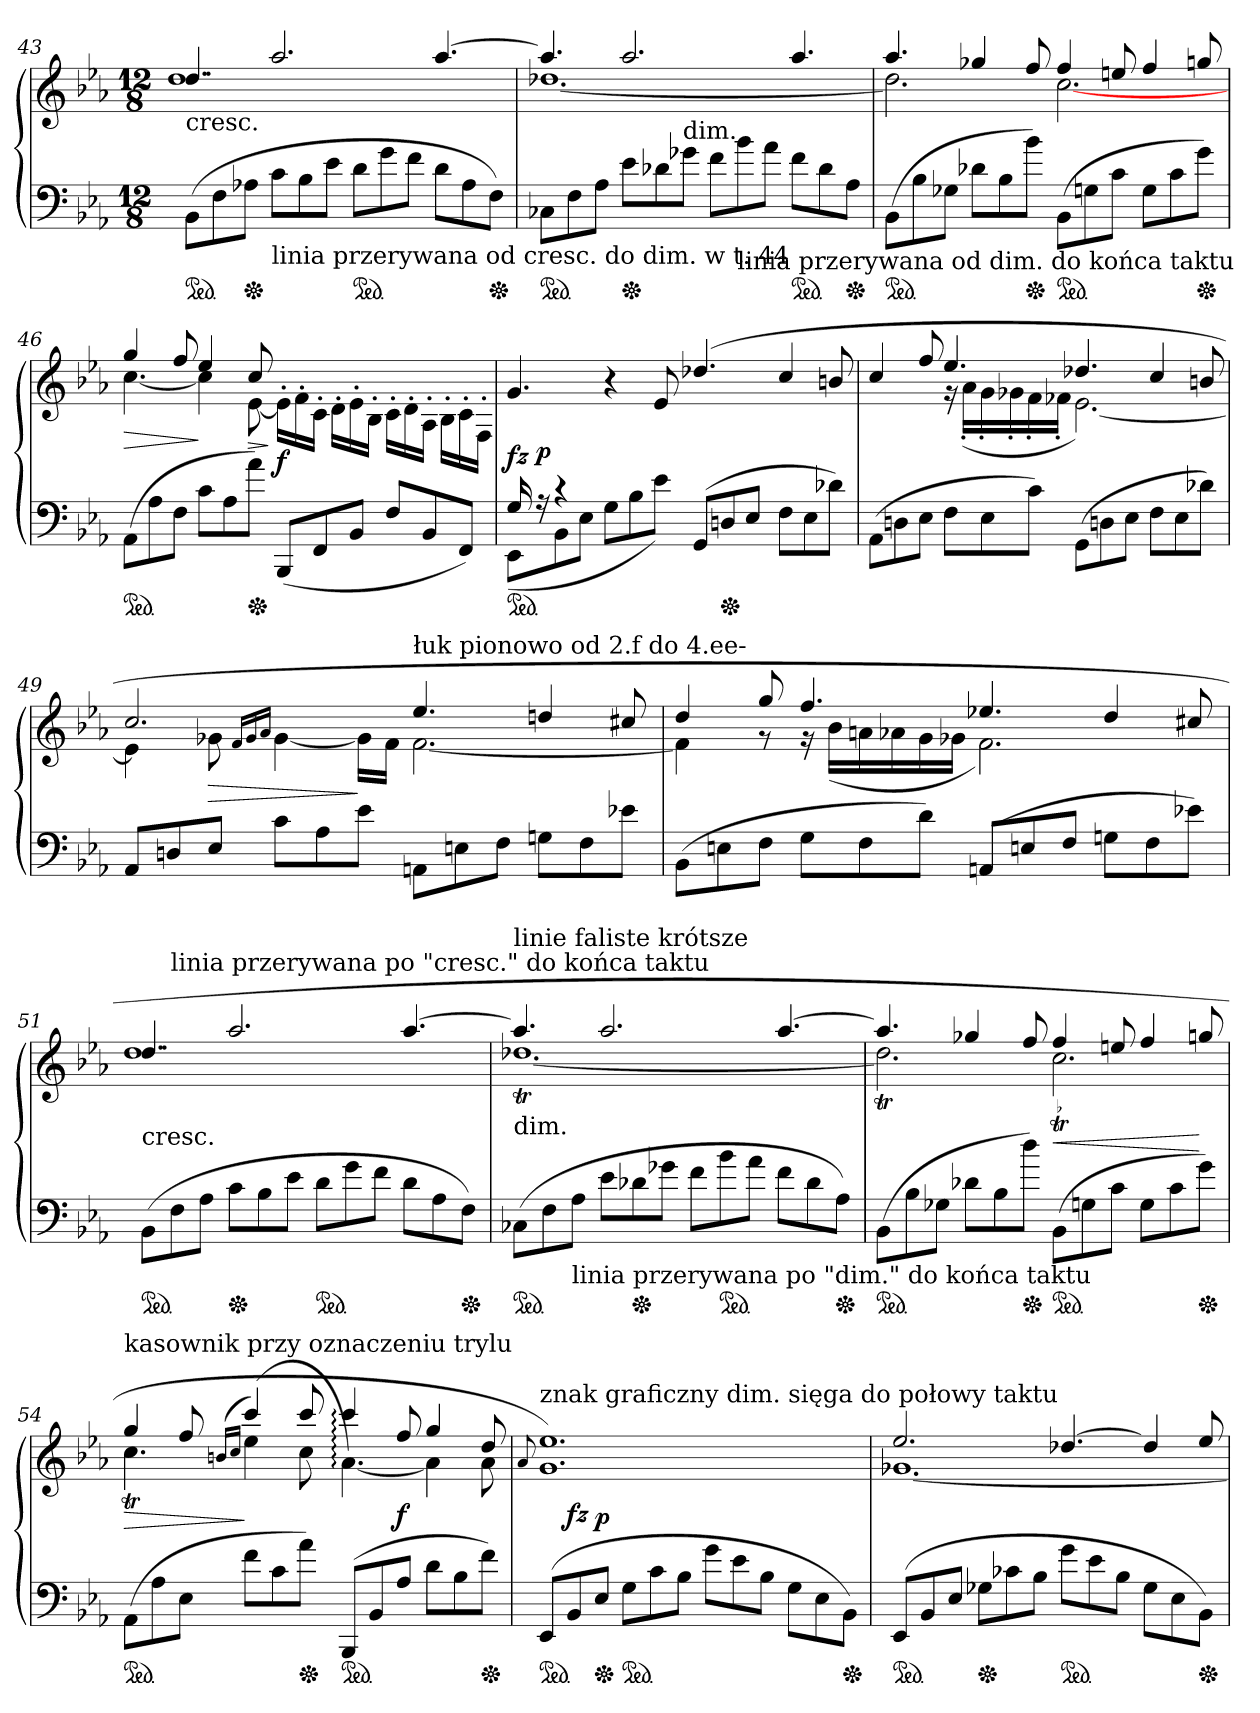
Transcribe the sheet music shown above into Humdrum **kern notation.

**kern	**kern	**dynam
*part1	*part1	*part1
*staff2	*staff1	*staff1/2
*clefF4	*clefG2	*
*k[b-e-a-]	*k[b-e-a-]	*
*M12/8	*M12/8	*
=43	=43	=43
*	*^	*
!	!LO:TX:c:t=cresc.	!	!
*ped	*	*	*
(>8BB-L	4.dd	1.dd	.
8F	.	.	.
*Xped	*	*	*
8A-XJ	.	.	.
!LO:TX:b:t=linia przerywana od cresc. do dim. w t. 44	!	!	!
8cL	2.aa-	.	.
8B-	.	.	.
8e-\J	.	.	.
*ped	*	*	*
8d\L	.	.	.
8g\	.	.	.
8f\J	.	.	.
8dL	[4.aa-	.	.
8A-	.	.	.
*Xped	*	*	*
8FJ)	.	.	.
=44	=44	=44	=44
*	*	*^	*
*ped	*	*	*	*
8C-XL	4.aa-]	[1.dd-X	2ryy	.
8F	.	.	.	.
8A-J	.	.	.	.
*Xped	*	*	*	*
8e-\L	2.aa-	.	.	.
8d-X	.	.	8ryy	.
!	!	!	!LO:TX:c:t=dim.	!
8g-XJ	.	.	2..ryy	.
8f\L	.	.	.	.
!LO:TX:b:t=linia przerywana od dim. do końca taktu	!	!	!	!
8b-\	.	.	.	.
8a-\J	.	.	.	.
*ped	*	*	*	*
8f\L	4.aa-	.	.	.
8d-\	.	.	.	.
*Xped	*	*	*	*
8A-J	.	.	.	.
*	*	*v	*v	*
=45	=45	=45	=45
*ped	*	*	*
(>8BB-L	4.aa-	2.dd-]	.
8B-	.	.	.
8G-XJ	.	.	.
8d-XL	4gg-X	.	.
8B-	.	.	.
*Xped	*	*	*
8b-\J)	8ff	.	.
*ped	*	*	*
(>8BB-L	4ff	[>2.cc	.
8Gn	.	.	.
8cJ	8een	.	.
8GL	4ff	.	.
8c	.	.	.
*Xped	*	*	*
8g\J)	8ggn	.	.
=46	=46	=46	=46
*ped	*	*	*
(>8AA-L	4gg	[4.cc	>
8A-	.	.	.
8FJ	8ff	.	.
8cL	4ee-	4cc]	]
8A-	.	.	.
*Xped	*	*	*
8a-\J)	8cc	[8e-	>
(<8BBB-L	2.ryy	16e-'>\LL]	] f
.	.	16f'>\	.
8FF	.	16c'>\JJ	.
.	.	16d'>\LL	.
8BB-J	.	16e-'>\	.
.	.	16B-'>\JJ	.
8FL	.	16c'>\LL	.
.	.	16d'>\	.
8BB-	.	16A-'>\JJ	.
.	.	16B-'>\LL	.
8FFJ)	.	16c'>\	.
.	.	16F'>\JJ	.
=47	=47	=47	=47
*^	*	*	*
*ped	*	*	*	*
16G	(>8EE-L	4.g	16ryy	fz
16r	.	.	1ryy	p
4r	8BB-	.	.	.
.	8E-J	.	.	.
4.ryy	8GL	4r	.	.
.	8B-	.	.	.
.	8e-\J)	8e-/	.	.
(8GGL	2.ryy	(>4.dd-X/	.	.
*Xped	*	*	*	*
8Dn	.	.	.	.
8E-J	.	.	.	.
.	.	.	4..ryy	.
8FL	.	4cc/	.	.
8E-	.	.	.	.
8d-XJ)	.	8bn/	.	.
*v	*v	*	*	*
=48	=48	=48	=48
(>8AA-\L	4cc/	4.ryy	.
8Dn\	.	.	.
8E-\J	8ff/	.	.
8FL	4.ee-	16rg	.
.	.	(>16a-'>LL	.
8E-	.	16g'>	.
.	.	16g-X'>	.
8cJ)	.	16f'>	.
.	.	16f-X'>JJ	.
(>8GG\L	4.dd-X	[2.e-)	.
8Dn\	.	.	.
8E-\J	.	.	.
8FL	4cc	.	.
8E-	.	.	.
8d-XJ)	8bn	.	.
=49	=49	=49	=49
8AA-L	2.cc	4e-]	.
8Dn	.	.	.
8E-J	.	8g-X	>
.	.	16qf/LL	.
.	.	16qg-/	.
.	.	16qa-/JJ	.
8cL	.	[4g-	.
8A-	.	.	.
8e-J	.	16g-LL]	]
.	.	16fJJ	.
!	!LO:TX:a:t=łuk pionowo od 2.f do 4.ee-	!	!
8AAn\L	4.ee-	[2.f	.
8En\	.	.	.
8F\J	.	.	.
8GnL	4ddn	.	.
8F	.	.	.
8e-XJ	8cc#X	.	.
=50	=50	=50	=50
(>8BB-L	4dd	4f]	.
8En	.	.	.
8FJ	8gg	8rg	.
8GL	4.ff	16rg	.
.	.	(>16b-LL	.
8F	.	16an	.
.	.	16a-X	.
8dJ)	.	16g	.
.	.	16g-XJJ	.
(>8AAnL	4.ee-X	2.f)	.
8En	.	.	.
8FJ	.	.	.
8GnL	4dd	.	.
8F	.	.	.
8e-XJ)	8cc#X	.	.
=51	=51	=51	=51
!	!LO:TX:c:t=cresc.	!	!
*	*	*^	*
*ped	*	*	*	*
(>8BB-L	4.dd	1.dd	8ryy	.
!	!	!	!LO:TX:a:t=linia przerywana po "cresc." do końca taktu	!
8F	.	.	1ryy	.
8A-J	.	.	.	.
*Xped	*	*	*	*
8cL	2.aa-	.	.	.
8B-	.	.	.	.
8e-\J	.	.	.	.
*ped	*	*	*	*
8d\L	.	.	.	.
8g\	.	.	.	.
8f\J	.	.	.	.
8dL	[4.aa-	.	4.ryy	.
8A-	.	.	.	.
*Xped	*	*	*	*
8FJ)	.	.	.	.
=52	=52	=52	=52	=52
!	!LO:TX:c:t=dim.	!	!	!
!	!LO:TX:a:t=linie faliste krótsze	!	!	!
*	*	*v	*v	*
*ped	*	*	*
(>8C-XL	4.aa-]	[1.dd-XT	.
8F	.	.	.
!LO:TX:b:t=linia przerywana po "dim." do końca taktu	!	!	!
8A-J	.	.	.
8e-\L	2.aa-	.	.
*Xped	*	*	*
8d-X	.	.	.
8g-XJ	.	.	.
8f\L	.	.	.
*ped	*	*	*
8b-\	.	.	.
8a-\J	.	.	.
8f\L	[4.aa-	.	.
8d-\	.	.	.
*Xped	*	*	*
8A-J)	.	.	.
=53	=53	=53	=53
*ped	*	*	*
(>8BB-L	4.aa-]	2.dd-T]	.
8B-	.	.	.
8G-XJ	.	.	.
8d-XL	4gg-X	.	.
8B-	.	.	.
*Xped	*	*	*
8dd\J)	8ff	.	.
!	!	!LO:TR:acc=-	!
*ped	*	*	*
(>8BB-L	4ff	2.cct	<
8Gn	.	.	.
8cJ	8een	.	.
8GL	4ff	.	.
8c	.	.	.
*Xped	*	*	*
8g\J)	8ggn	.	[
=54	=54	=54	=54
!	!LO:TX:a:t=kasownik przy oznaczeniu trylu	!	!
*ped	*	*	*
(>8AA-L	4gg	4.ccT	>
8A-	.	.	.
8E-J	8ff	.	.
.	(16qbn/LL	.	.
.	16qcc/JJ	.	.
8fL	(>4ccc)	4ee-	]
8c	.	.	.
*Xped	*	*	*
8a-J)	8ccc	8cc	.
*ped	*	*	*
(>8BBB-L	4ccc:	[4.a-:)	.
8BB-	.	.	.
8A-J	8ff	.	f
8dL	4gg	4a-]	.
8B-	.	.	.
*Xped	*	*	*
8fJ)	8dd	8a-	.
*	*v	*v	*
=55	=55	=55
.	8qqa-/	.
*	*^	*
*	*	*^	*
!	!LO:TX:a:t=znak graficzny dim. sięga do połowy taktu	!	!	!
*ped	*	*	*	*
(>8EE-L	1.g 1.ee-)	8ryy	4ryy	.
8BB-	.	1ryy	.	fz
*Xped	*	*	*	*
8E-J	.	.	1ryy	p
*ped	*	*	*	*
8GL	.	.	.	.
8c	.	.	.	.
8B-J	.	.	.	.
8g\L	.	.	.	.
8e-\	.	.	.	.
8B-J	.	.	.	.
8GL	.	4.ryy	.	.
8E-	.	.	4ryy	.
*Xped	*	*	*	*
8BB-J)	.	.	.	.
*	*	*v	*v	*
=56	=56	=56	=56
*ped	*	*	*
(>8EE-L	2.ee-	[1.g-X	.
8BB-	.	.	.
8E-J	.	.	.
*Xped	*	*	*
8G-XL	.	.	.
8c-X	.	.	.
8B-J	.	.	.
*ped	*	*	*
8g\L	[4.dd-X	.	.
8e-\	.	.	.
8B-J	.	.	.
8G-L	4dd-]	.	.
8E-	.	.	.
*Xped	*	*	*
8BB-J)	8ee-	.	.
*	*v	*v	*
=	=	=
*-	*-	*-
